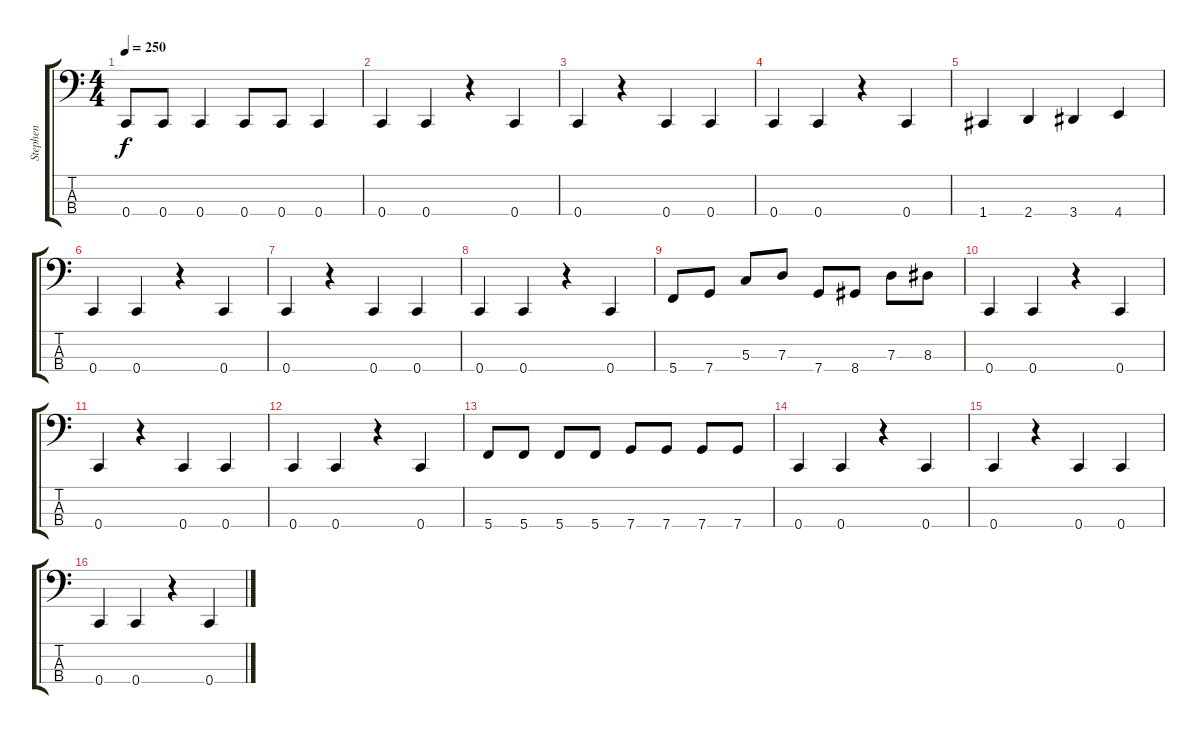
\track ("Stephen" "Stephen") {instrument electricbasspick}
\staff {score tabs}
\tuning (F2 C2 G1 C1) {hide}
\ts (4 4)
\tempo 250
\clef f4
\ks c
0.4.8{dy f} 0.4.8 0.4.4 0.4.8 0.4.8 0.4.4 |
0.4.4 0.4.4 r.4 0.4.4 |
0.4.4 r.4 0.4.4 0.4.4 |
0.4.4 0.4.4 r.4 0.4.4 |
1.4.4 2.4.4 3.4.4 4.4.4 |
0.4.4 0.4.4 r.4 0.4.4 |
0.4.4 r.4 0.4.4 0.4.4 |
0.4.4 0.4.4 r.4 0.4.4 |
5.4.8 7.4.8 5.3.8 7.3.8 7.4.8 8.4.8 7.3.8 8.3.8 |
0.4.4 0.4.4 r.4 0.4.4 |
0.4.4 r.4 0.4.4 0.4.4 |
0.4.4 0.4.4 r.4 0.4.4 |
5.4.8 5.4.8 5.4.8 5.4.8 7.4.8 7.4.8 7.4.8 7.4.8 |
0.4.4 0.4.4 r.4 0.4.4 |
0.4.4 r.4 0.4.4 0.4.4 |
0.4.4 0.4.4 r.4 0.4.4
